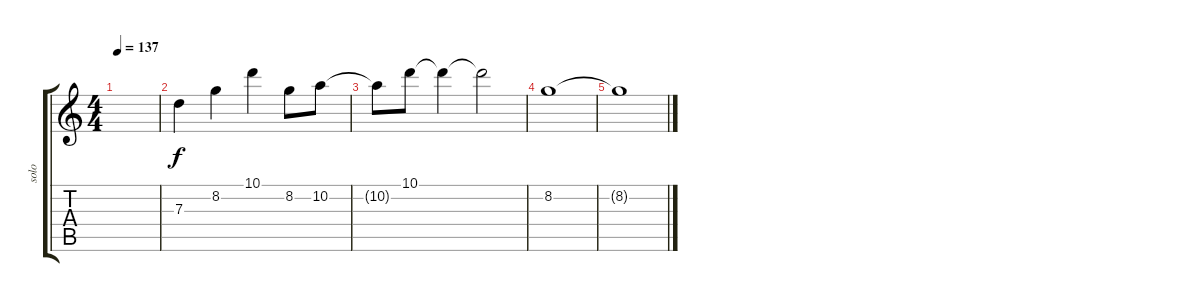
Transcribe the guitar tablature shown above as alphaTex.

\track ("solo" "solo") {instrument overdrivenguitar}
\staff {score tabs}
\tuning (E4 B3 G3 D3 A2 E2) {hide}
\ts (4 4)
\tempo 137
\clef g2
\ks c
|
7.3.4 8.2.4 10.1.4 8.2.8 10.2.8 |
10.2{t}.8 10.1.8 10.1{t}.4 10.1{t}.2 |
8.2.1 |
8.2{t}.1
